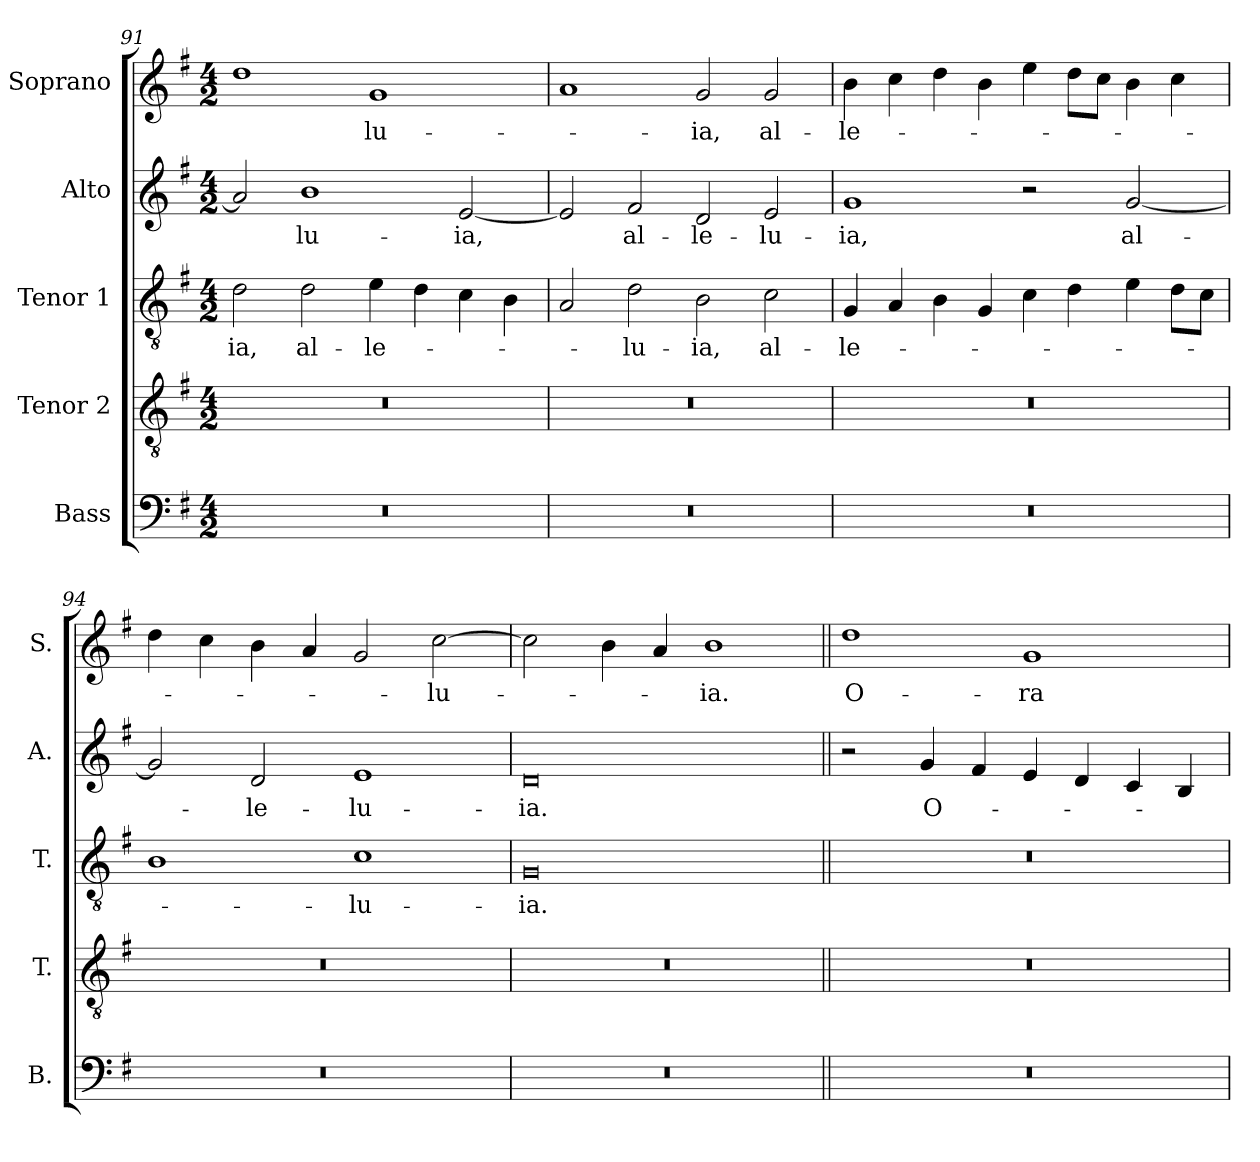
**kern	**kern	**kern	**text	**kern	**text	**kern	**text
*part5	*part4	*part3	*part3	*part2	*part2	*part1	*part1
*staff5	*staff4	*staff3	*staff3	*staff2	*staff2	*staff1	*staff1
*I"Bass	*I"Tenor 2	*I"Tenor 1	*	*I"Alto	*	*I"Soprano	*
*I'B.	*I'T.	*I'T.	*	*I'A.	*	*I'S.	*
!!LO:PB:g=z
*clefF4	*clefGv2	*clefGv2	*	*clefG2	*	*clefG2	*
*	*ITrd7c12	*ITrd7c12	*	*	*	*	*
*k[f#]	*k[f#]	*k[f#]	*	*k[f#]	*	*k[f#]	*
*G:	*G:	*G:	*	*G:	*	*G:	*
*M4/2	*M4/2	*M4/2	*	*M4/2	*	*M4/2	*
=91	=91	=91	=91	=91	=91	=91	=91
!LO:N:vis=1	!LO:N:vis=1	!	!	!	!	!	!
!	!	!	!LO:LY:b:color=#000000	!	!	!	!
0r	0r	2Di\	-ia,	2ai/]	.	1ddi	.
!	!	!	!LO:LY:b:color=#000000	!	!	!	!
!	!	!	!	!	!LO:LY:b:color=#000000	!	!
.	.	2Di\	al-	1bi	-lu-	.	.
!	!	!	!LO:LY:b:color=#000000	!	!	!	!
!	!	!	!	!	!	!	!LO:LY:b:color=#000000
.	.	4Ei\	-le-	.	.	1gi	-lu-
.	.	4Di\	.	.	.	.	.
!	!	!	!	!	!LO:LY:b:color=#000000	!	!
.	.	4Ci\	.	[<2ei/	-ia,	.	.
.	.	4BBi\	.	.	.	.	.
=92	=92	=92	=92	=92	=92	=92	=92
!LO:N:vis=1	!LO:N:vis=1	!	!	!	!	!	!
0r	0r	2AAi/	.	2ei/]	.	1ai	.
!	!	!	!LO:LY:b:color=#000000	!	!	!	!
!	!	!	!	!	!LO:LY:b:color=#000000	!	!
.	.	2Di\	-lu-	2f#i/	al-	.	.
!	!	!	!LO:LY:b:color=#000000	!	!	!	!
!	!	!	!	!	!LO:LY:b:color=#000000	!	!
!	!	!	!	!	!	!	!LO:LY:b:color=#000000
.	.	2BBi\	-ia,	2di/	-le-	2gi/	-ia,
!	!	!	!LO:LY:b:color=#000000	!	!	!	!
!	!	!	!	!	!LO:LY:b:color=#000000	!	!
!	!	!	!	!	!	!	!LO:LY:b:color=#000000
.	.	2Ci\	al-	2ei/	-lu-	2gi/	al-
=93	=93	=93	=93	=93	=93	=93	=93
!LO:N:vis=1	!LO:N:vis=1	!	!	!	!	!	!
!	!	!	!LO:LY:b:color=#000000	!	!	!	!
!	!	!	!	!	!LO:LY:b:color=#000000	!	!
!	!	!	!	!	!	!	!LO:LY:b:color=#000000
0r	0r	4GGi/	-le-	1gi	-ia,	4bi\	-le-
.	.	4AAi/	.	.	.	4cci\	.
.	.	4BBi\	.	.	.	4ddi\	.
.	.	4GGi/	.	.	.	4bi\	.
.	.	4Ci\	.	2r	.	4eei\	.
.	.	4Di\	.	.	.	8ddi\L	.
.	.	.	.	.	.	8cci\J	.
!	!	!	!	!	!LO:LY:b:color=#000000	!	!
.	.	4Ei\	.	[<2gi/	al-	4bi\	.
.	.	8Di\L	.	.	.	4cci\	.
.	.	8Ci\J	.	.	.	.	.
=94	=94	=94	=94	=94	=94	=94	=94
!LO:N:vis=1	!LO:N:vis=1	!	!	!	!	!	!
0r	0r	1BBi	.	2gi/]	.	4ddi\	.
.	.	.	.	.	.	4cci\	.
!	!	!	!	!	!LO:LY:b:color=#000000	!	!
.	.	.	.	2di/	-le-	4bi\	.
.	.	.	.	.	.	4ai/	.
!	!	!	!LO:LY:b:color=#000000	!	!	!	!
!	!	!	!	!	!LO:LY:b:color=#000000	!	!
.	.	1Ci	-lu-	1ei	-lu-	2gi/	.
!	!	!	!	!	!	!	!LO:LY:b:color=#000000
.	.	.	.	.	.	[>2cci\	-lu-
=95	=95	=95	=95	=95	=95	=95	=95
!LO:N:vis=1	!LO:N:vis=1	!	!	!	!	!	!
!	!	!	!LO:LY:b:color=#000000	!	!	!	!
!	!	!	!	!	!LO:LY:b:color=#000000	!	!
0r	0r	0GGi	-ia.	0di	-ia.	2cci\]	.
.	.	.	.	.	.	4bi\	.
.	.	.	.	.	.	4ai/	.
!	!	!	!	!	!	!	!LO:LY:b:color=#000000
.	.	.	.	.	.	1bi	-ia.
!!LO:LB:g=z
=96||	=96||	=96||	=96||	=96||	=96||	=96||	=96||
!LO:N:vis=1	!LO:N:vis=1	!LO:N:vis=1	!	!	!	!	!
!	!	!	!	!	!	!	!LO:LY:b:color=#000000
0r	0r	0r	.	2r	.	1ddi	O-
!	!	!	!	!	!LO:LY:b:color=#000000	!	!
.	.	.	.	4gi/	O-	.	.
.	.	.	.	4f#i/	.	.	.
!	!	!	!	!	!	!	!LO:LY:b:color=#000000
.	.	.	.	4ei/	.	1gi	-ra
.	.	.	.	4di/	.	.	.
.	.	.	.	4ci/	.	.	.
.	.	.	.	4Bi/	.	.	.
=	=	=	=	=	=	=	=
*-	*-	*-	*-	*-	*-	*-	*-
